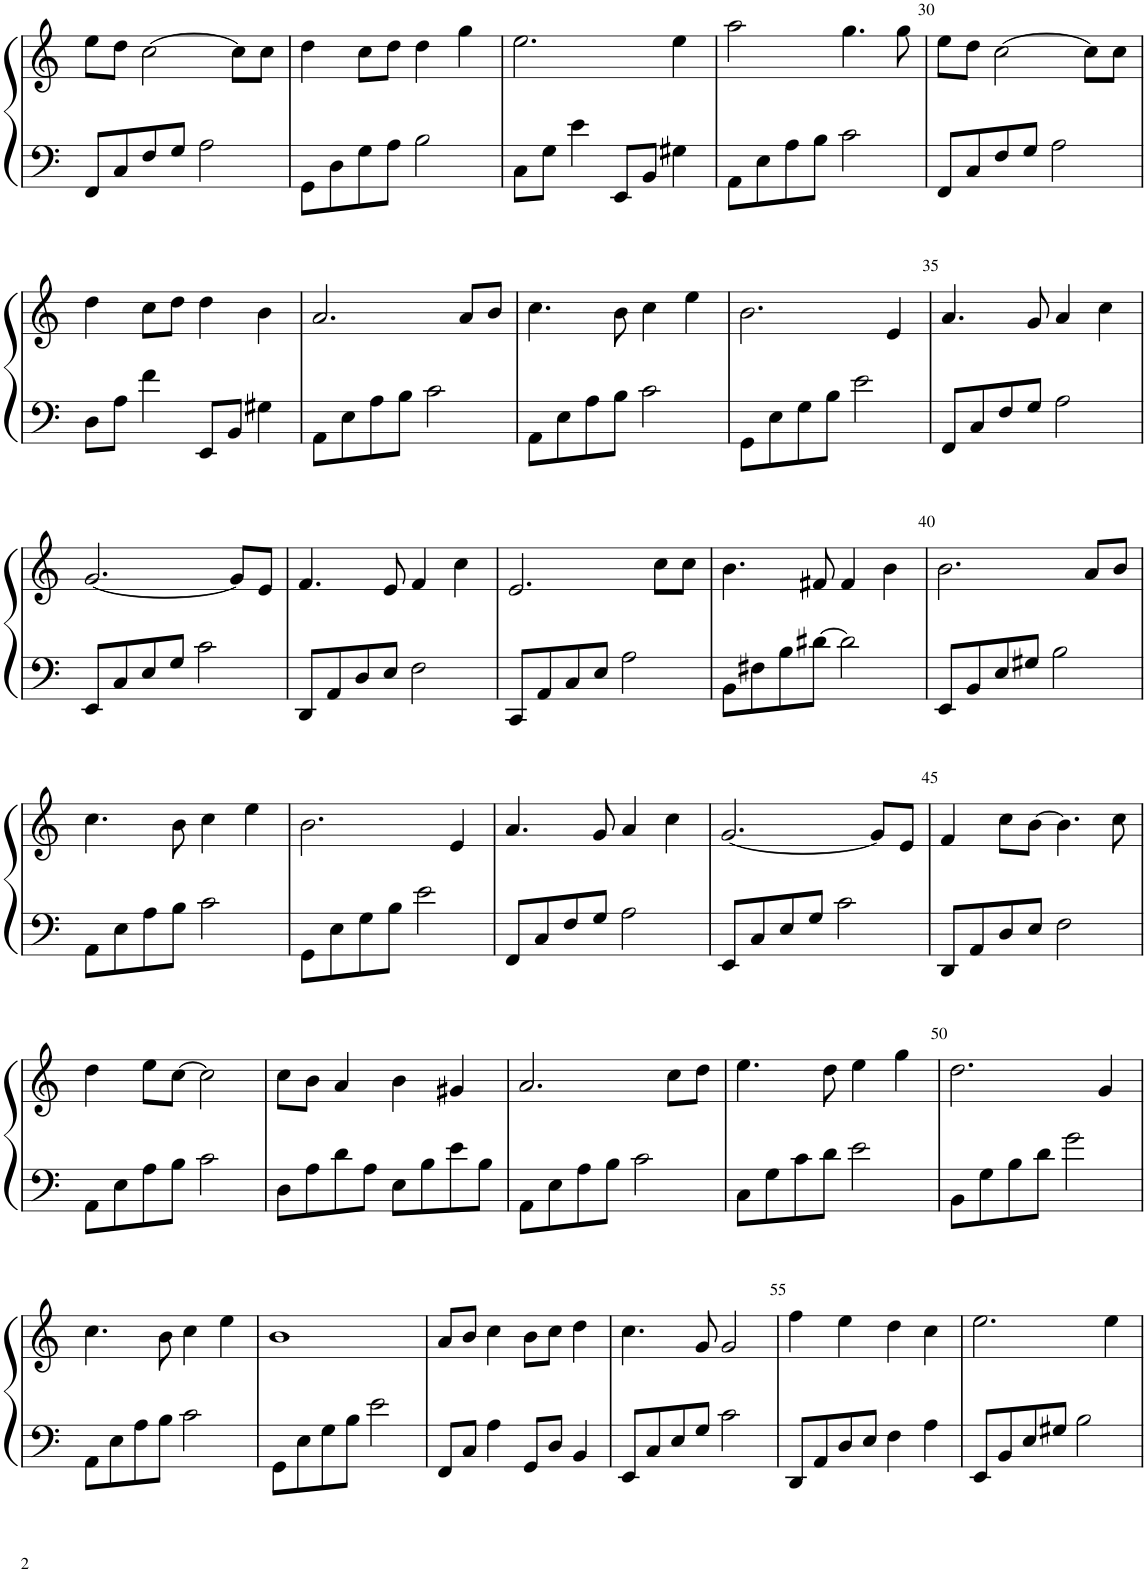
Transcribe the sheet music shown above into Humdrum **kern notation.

**kern	**kern
*part1	*part1
*staff2	*staff1
*I"Piano	*
*I'Pno.	*
!!LO:PB:g=z
*clefF4	*clefG2
*k[]	*k[]
*M4/4	*M4/4
=26	=26
8FF/L	8ee\L
8C/	8dd\J
8F/	[2cc\
8G/J	.
2A\	.
.	8cc\L]
.	8cc\J
=27	=27
8GG\L	4dd\
8D\	.
8G\	8cc\L
8A\J	8dd\J
2B\	4dd\
.	4gg\
=28	=28
8C\L	2.ee\
8G\J	.
4e\	.
8EE/L	.
8BB/J	.
4G#X\	4ee\
=29	=29
8AA\L	2aa\
8E\	.
8A\	.
8B\J	.
2c\	4.gg\
.	8gg\
=30	=30
8FF/L	8ee\L
8C/	8dd\J
8F/	[2cc\
8G/J	.
2A\	.
.	8cc\L]
.	8cc\J
!!LO:LB:g=z
=31	=31
8D\L	4dd\
8A\J	.
4f\	8cc\L
.	8dd\J
8EE/L	4dd\
8BB/J	.
4G#X\	4b\
=32	=32
8AA\L	2.a/
8E\	.
8A\	.
8B\J	.
2c\	.
.	8a/L
.	8b/J
=33	=33
8AA\L	4.cc\
8E\	.
8A\	.
8B\J	8b\
2c\	4cc\
.	4ee\
=34	=34
8GG\L	2.b\
8E\	.
8G\	.
8B\J	.
2e\	.
.	4e/
=35	=35
8FF/L	4.a/
8C/	.
8F/	.
8G/J	8g/
2A\	4a/
.	4cc\
!!LO:LB:g=z
=36	=36
8EE/L	[2.g/
8C/	.
8E/	.
8G/J	.
2c\	.
.	8g/L]
.	8e/J
=37	=37
8DD/L	4.f/
8AA/	.
8D/	.
8E/J	8e/
2F\	4f/
.	4cc\
=38	=38
8CC/L	2.e/
8AA/	.
8C/	.
8E/J	.
2A\	.
.	8cc\L
.	8cc\J
=39	=39
8BB\L	4.b\
8F#X\	.
8B\	.
[8d#X\J	8f#X/
2d#\]	4f#/
.	4b\
=40	=40
8EE/L	2.b\
8BB/	.
8E/	.
8G#X/J	.
2B\	.
.	8a/L
.	8b/J
!!LO:LB:g=z
=41	=41
8AA\L	4.cc\
8E\	.
8A\	.
8B\J	8b\
2c\	4cc\
.	4ee\
=42	=42
8GG\L	2.b\
8E\	.
8G\	.
8B\J	.
2e\	.
.	4e/
=43	=43
8FF/L	4.a/
8C/	.
8F/	.
8G/J	8g/
2A\	4a/
.	4cc\
=44	=44
8EE/L	[2.g/
8C/	.
8E/	.
8G/J	.
2c\	.
.	8g/L]
.	8e/J
=45	=45
8DD/L	4f/
8AA/	.
8D/	8cc\L
8E/J	[8b\J
2F\	4.b\]
.	8cc\
!!LO:LB:g=z
=46	=46
8AA\L	4dd\
8E\	.
8A\	8ee\L
8B\J	[8cc\J
2c\	2cc\]
=47	=47
8D\L	8cc\L
8A\	8b\J
8d\	4a/
8A\J	.
8E\L	4b\
8B\	.
8e\	4g#X/
8B\J	.
=48	=48
8AA\L	2.a/
8E\	.
8A\	.
8B\J	.
2c\	.
.	8cc\L
.	8dd\J
=49	=49
8C\L	4.ee\
8G\	.
8c\	.
8d\J	8dd\
2e\	4ee\
.	4gg\
=50	=50
8BB\L	2.dd\
8G\	.
8B\	.
8d\J	.
2g\	.
.	4g/
!!LO:LB:g=z
=51	=51
8AA\L	4.cc\
8E\	.
8A\	.
8B\J	8b\
2c\	4cc\
.	4ee\
=52	=52
8GG\L	1b
8E\	.
8G\	.
8B\J	.
2e\	.
=53	=53
8FF/L	8a/L
8C/J	8b/J
4A\	4cc\
8GG/L	8b\L
8D/J	8cc\J
4BB/	4dd\
=54	=54
8EE/L	4.cc\
8C/	.
8E/	.
8G/J	8g/
2c\	2g/
=55	=55
8DD/L	4ff\
8AA/	.
8D/	4ee\
8E/J	.
4F\	4dd\
4A\	4cc\
=56	=56
8EE/L	2.ee\
8BB/	.
8E/	.
8G#X/J	.
2B\	.
.	4ee\
=	=
*-	*-
